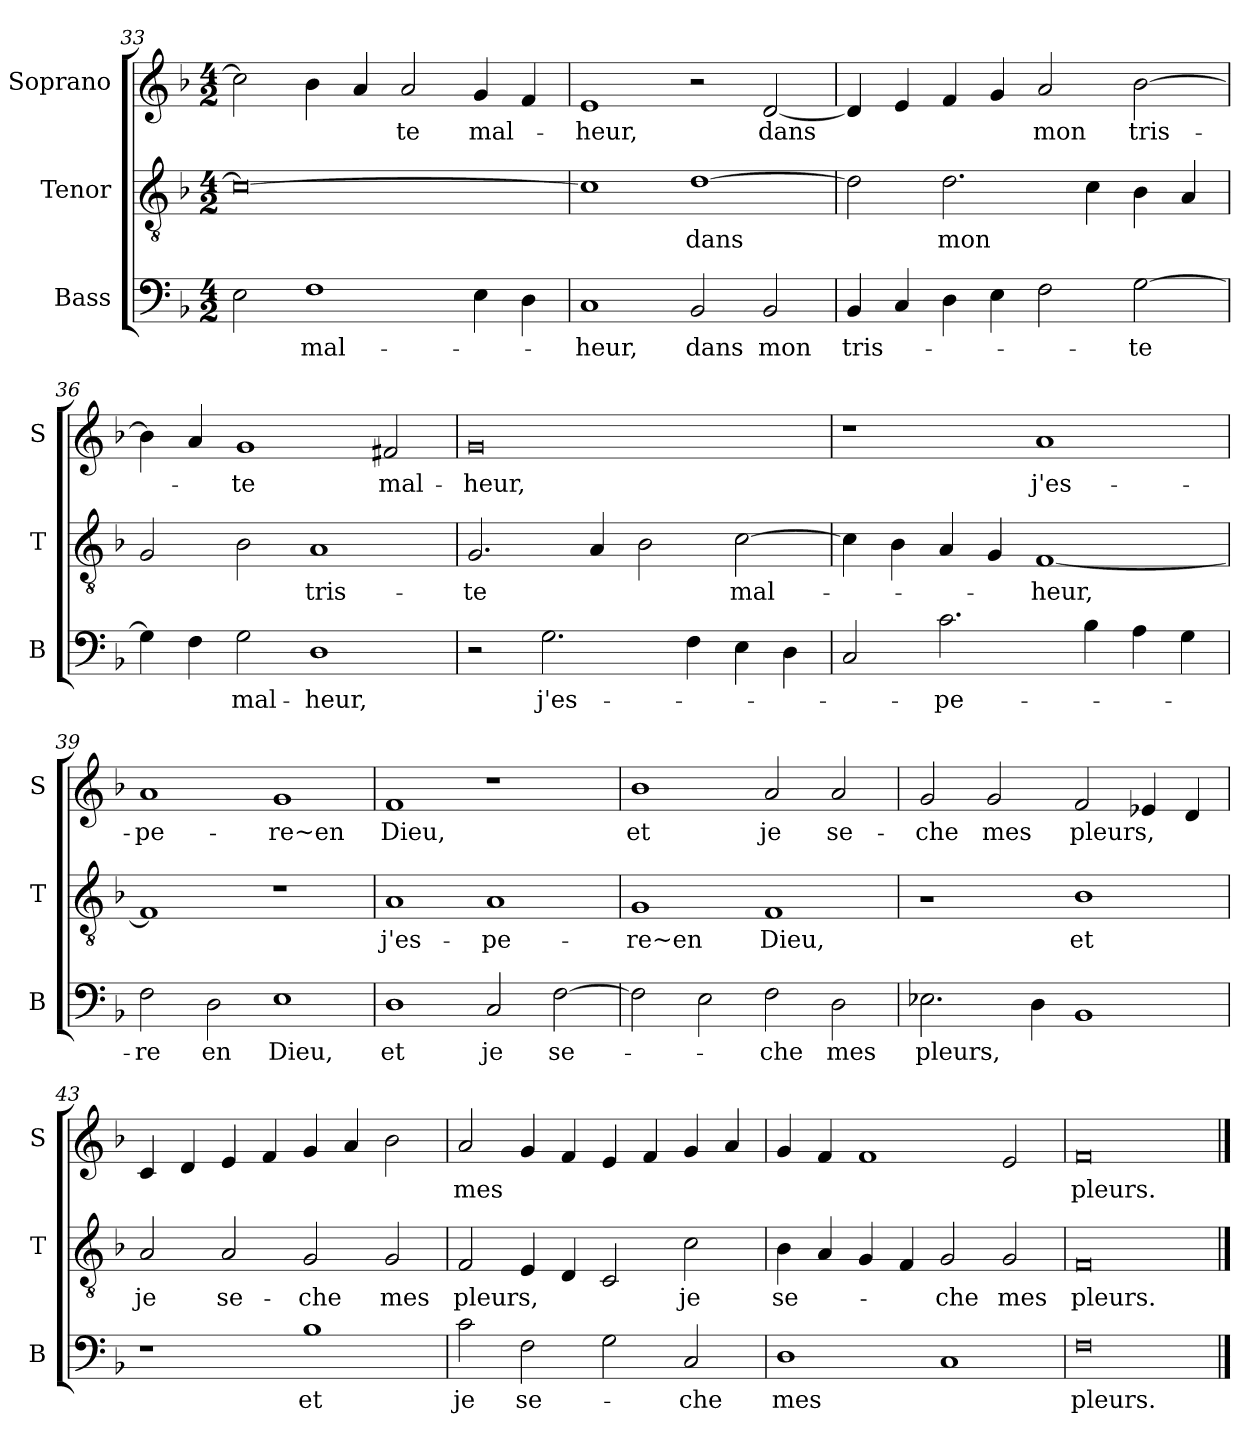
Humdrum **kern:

**kern	**text	**kern	**text	**kern	**text
*part3	*part3	*part2	*part2	*part1	*part1
*staff3	*staff3	*staff2	*staff2	*staff1	*staff1
*I"Bass	*	*I"Tenor	*	*I"Soprano	*
*I'B	*	*I'T	*	*I'S	*
*clefF4	*	*clefGv2	*	*clefG2	*
*k[b-]	*	*k[b-]	*	*k[b-]	*
*F:	*	*F:	*	*F:	*
*M4/2	*	*M4/2	*	*M4/2	*
=33	=33	=33	=33	=33	=33
2E\	.	0c_	.	2cc\]	.
!	!LO:LY:b	!	!	!	!
1F	mal-	.	.	4b-\	.
.	.	.	.	4a/	.
!	!	!	!	!	!LO:LY:b
.	.	.	.	2a/	-te
!	!	!	!	!	!LO:LY:b
4E\	.	.	.	4g/	mal-
4D\	.	.	.	4f/	.
=34	=34	=34	=34	=34	=34
!	!LO:LY:b	!	!	!	!LO:LY:b
1C	-heur,	1c]	.	1e	-heur,
!	!LO:LY:b	!	!LO:LY:b	!	!
2BB-/	dans	[1d	dans	2r	.
!	!LO:LY:b	!	!	!	!LO:LY:b
2BB-/	mon	.	.	[2d/	dans
=35	=35	=35	=35	=35	=35
!	!LO:LY:b	!	!	!	!
4BB-/	tris-	2d\]	.	4d/]	.
4C/	.	.	.	4e/	.
!	!	!	!LO:LY:b	!	!
4D\	.	2.d\	mon	4f/	.
4E\	.	.	.	4g/	.
!	!	!	!	!	!LO:LY:b
2F\	.	.	.	2a/	mon
.	.	4c\	.	.	.
!	!LO:LY:b	!	!	!	!LO:LY:b
[2G\	-te	4B-\	.	[2b-\	tris-
.	.	4A/	.	.	.
!!LO:LB:g=z
=36	=36	=36	=36	=36	=36
4G\]	.	2G/	.	4b-\]	.
4F\	.	.	.	4a/	.
!	!LO:LY:b	!	!	!	!LO:LY:b
2G\	mal-	2B-\	.	1g	-te
!	!LO:LY:b	!	!LO:LY:b	!	!
1D	-heur,	1A	tris-	.	.
!	!	!	!	!	!LO:LY:b
.	.	.	.	2f#X/	mal-
=37	=37	=37	=37	=37	=37
!	!	!	!LO:LY:b	!	!LO:LY:b
2r	.	2.G/	-te	0g	-heur,
!	!LO:LY:b	!	!	!	!
2.G\	j'es-	.	.	.	.
.	.	4A/	.	.	.
.	.	2B-\	.	.	.
4F\	.	.	.	.	.
!	!	!	!LO:LY:b	!	!
4E\	.	[2c\	mal-	.	.
4D\	.	.	.	.	.
=38	=38	=38	=38	=38	=38
2C/	.	4c\]	.	1r	.
.	.	4B-\	.	.	.
!	!LO:LY:b	!	!	!	!
2.c\	-pe-	4A/	.	.	.
.	.	4G/	.	.	.
!	!	!	!LO:LY:b	!	!LO:LY:b
.	.	[1F	-heur,	1a	j'es-
4B-\	.	.	.	.	.
4A\	.	.	.	.	.
4G\	.	.	.	.	.
=39	=39	=39	=39	=39	=39
!	!LO:LY:b	!	!	!	!LO:LY:b
2F\	-re	1F]	.	1a	-pe-
!	!LO:LY:b	!	!	!	!
2D\	en	.	.	.	.
!	!LO:LY:b	!	!	!	!LO:LY:b
1E	Dieu,	1r	.	1g	-re~en
=40	=40	=40	=40	=40	=40
!	!LO:LY:b	!	!LO:LY:b	!	!LO:LY:b
1D	et	1A	j'es-	1f	Dieu,
!	!LO:LY:b	!	!LO:LY:b	!	!
2C/	je	1A	-pe-	1r	.
!	!LO:LY:b	!	!	!	!
[2F\	se-	.	.	.	.
!!LO:LB:g=z
=41	=41	=41	=41	=41	=41
!	!	!	!LO:LY:b	!	!LO:LY:b
2F\]	.	1G	-re~en	1b-	et
2E\	.	.	.	.	.
!	!LO:LY:b	!	!LO:LY:b	!	!LO:LY:b
2F\	-che	1F	Dieu,	2a/	je
!	!LO:LY:b	!	!	!	!LO:LY:b
2D\	mes	.	.	2a/	se-
=42	=42	=42	=42	=42	=42
!	!LO:LY:b	!	!	!	!LO:LY:b
2.E-X\	pleurs,	1rc	.	2g/	-che
!	!	!	!	!	!LO:LY:b
.	.	.	.	2g/	mes
4D\	.	.	.	.	.
!	!	!	!LO:LY:b	!	!LO:LY:b
1BB-	.	1B-	et	2f/	pleurs,
.	.	.	.	4e-X/	.
.	.	.	.	4d/	.
=43	=43	=43	=43	=43	=43
!	!	!	!LO:LY:b	!	!
1r	.	2A/	je	4c/	.
.	.	.	.	4d/	.
!	!	!	!LO:LY:b	!	!
.	.	2A/	se-	4e/	.
.	.	.	.	4f/	.
!	!LO:LY:b	!	!LO:LY:b	!	!
1B-	et	2G/	-che	4g/	.
.	.	.	.	4a/	.
!	!	!	!LO:LY:b	!	!
.	.	2G/	mes	2b-\	.
=44	=44	=44	=44	=44	=44
!	!LO:LY:b	!	!LO:LY:b	!	!LO:LY:b
2c\	je	2F/	pleurs,	2a/	mes
!	!LO:LY:b	!	!	!	!
2F\	se-	4E/	.	4g/	.
.	.	4D/	.	4f/	.
2G\	.	2C/	.	4e/	.
.	.	.	.	4f/	.
!	!LO:LY:b	!	!LO:LY:b	!	!
2C/	-che	2c\	je	4g/	.
.	.	.	.	4a/	.
=45	=45	=45	=45	=45	=45
!	!LO:LY:b	!	!LO:LY:b	!	!
1D	mes	4B-\	se-	4g/	.
.	.	4A/	.	4f/	.
.	.	4G/	.	1f	.
.	.	4F/	.	.	.
!	!	!	!LO:LY:b	!	!
1C	.	2G/	-che	.	.
!	!	!	!LO:LY:b	!	!
.	.	2G/	mes	2e/	.
=46	=46	=46	=46	=46	=46
!	!LO:LY:b	!	!LO:LY:b	!	!LO:LY:b
0F	pleurs.	0F	pleurs.	0f	pleurs.
==	==	==	==	==	==
*-	*-	*-	*-	*-	*-
